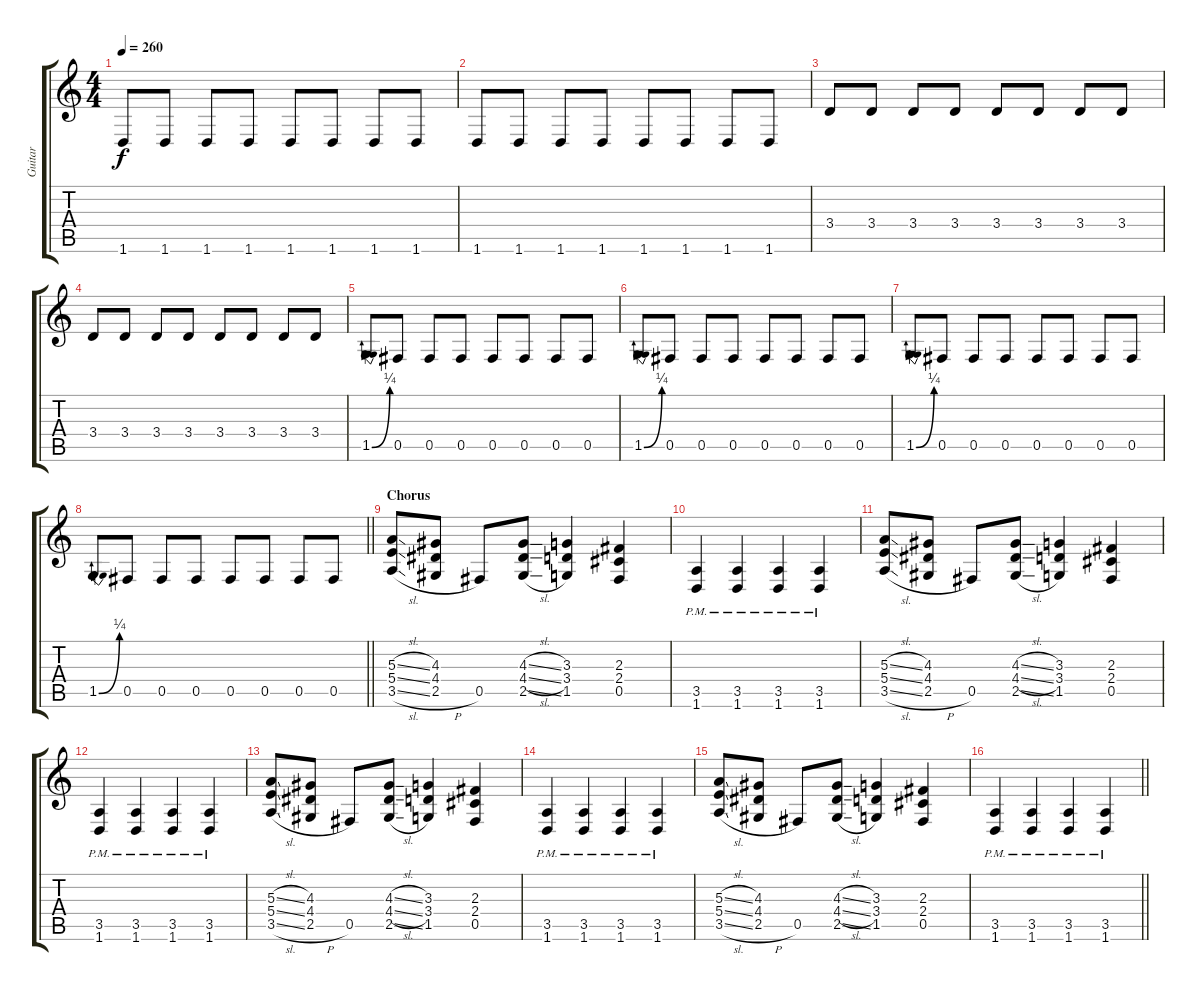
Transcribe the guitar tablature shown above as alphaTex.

\track ("Guitar" "Guitar") {instrument distortionguitar}
\staff {score tabs}
\tuning (Db4 Ab3 E3 B2 Gb2 Db2) {hide}
\ts (4 4)
\tempo 260
\clef g2
\ks c
1.6.8{dy f} 1.6.8 1.6.8 1.6.8 1.6.8 1.6.8 1.6.8 1.6.8 |
1.6.8 1.6.8 1.6.8 1.6.8 1.6.8 1.6.8 1.6.8 1.6.8 |
3.4.8 3.4.8 3.4.8 3.4.8 3.4.8 3.4.8 3.4.8 3.4.8 |
3.4.8 3.4.8 3.4.8 3.4.8 3.4.8 3.4.8 3.4.8 3.4.8 |
1.5{be (bend 0 0 60 1)}.8 0.5.8 0.5.8 0.5.8 0.5.8 0.5.8 0.5.8 0.5.8 |
1.5{be (bend 0 0 60 1)}.8 0.5.8 0.5.8 0.5.8 0.5.8 0.5.8 0.5.8 0.5.8 |
1.5{be (bend 0 0 60 1)}.8 0.5.8 0.5.8 0.5.8 0.5.8 0.5.8 0.5.8 0.5.8 |
\barLineRight lightlight
1.5{be (bend 0 0 60 1)}.8 0.5.8 0.5.8 0.5.8 0.5.8 0.5.8 0.5.8 0.5.8 |
\section ("" "Chorus")
(5.3{sl} 5.4{sl} 3.5{sl}).8 (4.3 4.4 2.5{h}).8 0.5.8 (4.3{sl} 4.4{sl} 2.5{sl}).8 (3.3 3.4 1.5).4 (2.3 2.4 0.5).4 |
(3.5{pm} 1.6{pm}).4 (3.5{pm} 1.6{pm}).4 (3.5{pm} 1.6{pm}).4 (3.5{pm} 1.6{pm}).4 |
(5.3{sl} 5.4{sl} 3.5{sl}).8 (4.3 4.4 2.5{h}).8 0.5.8 (4.3{sl} 4.4{sl} 2.5{sl}).8 (3.3 3.4 1.5).4 (2.3 2.4 0.5).4 |
(3.5{pm} 1.6{pm}).4 (3.5{pm} 1.6{pm}).4 (3.5{pm} 1.6{pm}).4 (3.5{pm} 1.6{pm}).4 |
(5.3{sl} 5.4{sl} 3.5{sl}).8 (4.3 4.4 2.5{h}).8 0.5.8 (4.3{sl} 4.4{sl} 2.5{sl}).8 (3.3 3.4 1.5).4 (2.3 2.4 0.5).4 |
(3.5{pm} 1.6{pm}).4 (3.5{pm} 1.6{pm}).4 (3.5{pm} 1.6{pm}).4 (3.5{pm} 1.6{pm}).4 |
(5.3{sl} 5.4{sl} 3.5{sl}).8 (4.3 4.4 2.5{h}).8 0.5.8 (4.3{sl} 4.4{sl} 2.5{sl}).8 (3.3 3.4 1.5).4 (2.3 2.4 0.5).4 |
\barLineRight lightlight
(3.5{pm} 1.6{pm}).4 (3.5{pm} 1.6{pm}).4 (3.5{pm} 1.6{pm}).4 (3.5{pm} 1.6{pm}).4
